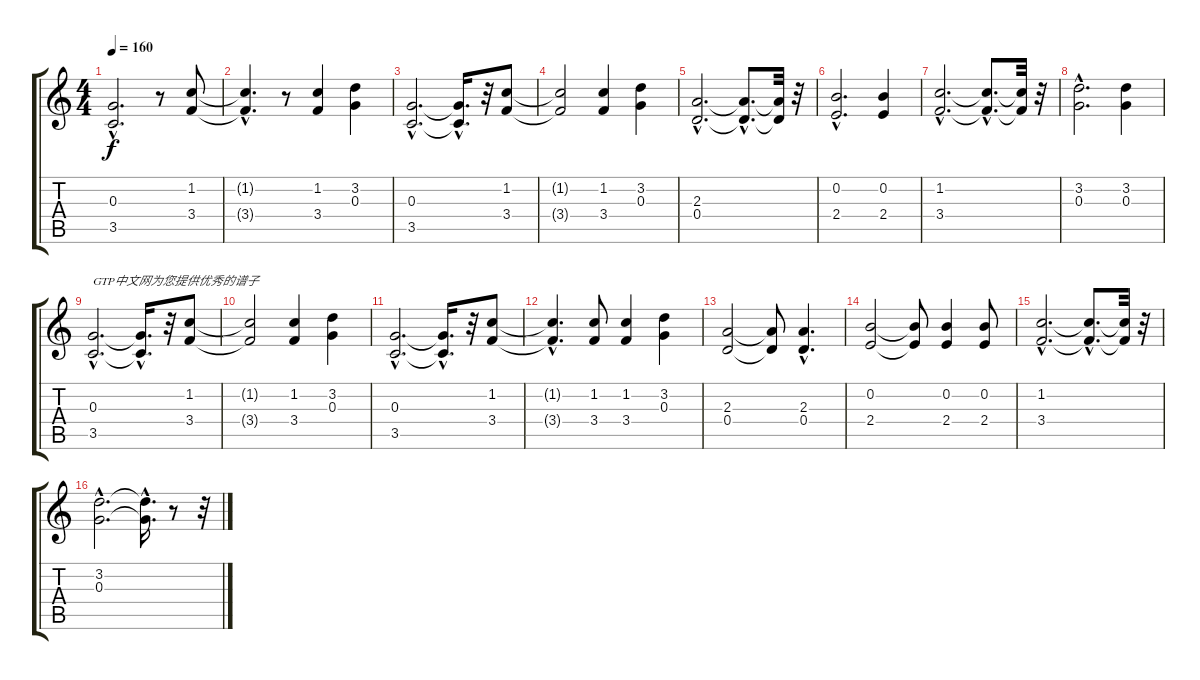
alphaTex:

\track "" {instrument overdrivenguitar}
\staff {score tabs}
\tuning (E4 B3 G3 D3 A2 E2) {hide}
\ts (4 4)
\tempo 160
\clef g2
\ks c
(0.3{hac} 3.5{hac}).2{d dy f instrument overdrivenguitar} r.8 (1.2 3.4).8 |
(1.2{hac t} 3.4{hac t}).4{d} r.8 (1.2 3.4).4 (3.2 0.3).4 |
(0.3{hac} 3.5{hac}).2{d} (0.3{hac t} 3.5{hac t}).16{d} r.32 (1.2 3.4).8 |
(1.2{t} 3.4{t}).2 (1.2 3.4).4 (3.2 0.3).4 |
(2.3{hac} 0.4{hac}).2{d} (2.3{hac t} 0.4{hac t}).8{d} (2.3{t} 0.4{t}).32 r.32 |
(0.2{hac} 2.4{hac}).2{d} (0.2 2.4).4 |
(1.2{hac} 3.4{hac}).2{d} (1.2{hac t} 3.4{hac t}).8{d} (1.2{t} 3.4{t}).32 r.32 |
(3.2{hac} 0.3{hac}).2{d} (3.2 0.3).4 |
(0.3{hac} 3.5{hac}).2{d txt "GTP中文网为您提供优秀的谱子"} (0.3{hac t} 3.5{hac t}).16{d} r.32 (1.2 3.4).8 |
(1.2{t} 3.4{t}).2 (1.2 3.4).4 (3.2 0.3).4 |
(0.3{hac} 3.5{hac}).2{d} (0.3{hac t} 3.5{hac t}).16{d} r.32 (1.2 3.4).8 |
(1.2{hac t} 3.4{hac t}).4{d} (1.2 3.4).8 (1.2 3.4).4 (3.2 0.3).4 |
(2.3 0.4).2 (2.3{t} 0.4{t}).8 (2.3{hac} 0.4{hac}).4{d} |
(0.2 2.4).2 (0.2{t} 2.4{t}).8 (0.2 2.4).4 (0.2 2.4).8 |
(1.2{hac} 3.4{hac}).2{d} (1.2{hac t} 3.4{hac t}).8{d} (1.2{t} 3.4{t}).32 r.32 |
(3.2{hac} 0.3{hac}).2{d} (3.2{hac t} 0.3{hac t}).16{d} r.8 r.32
